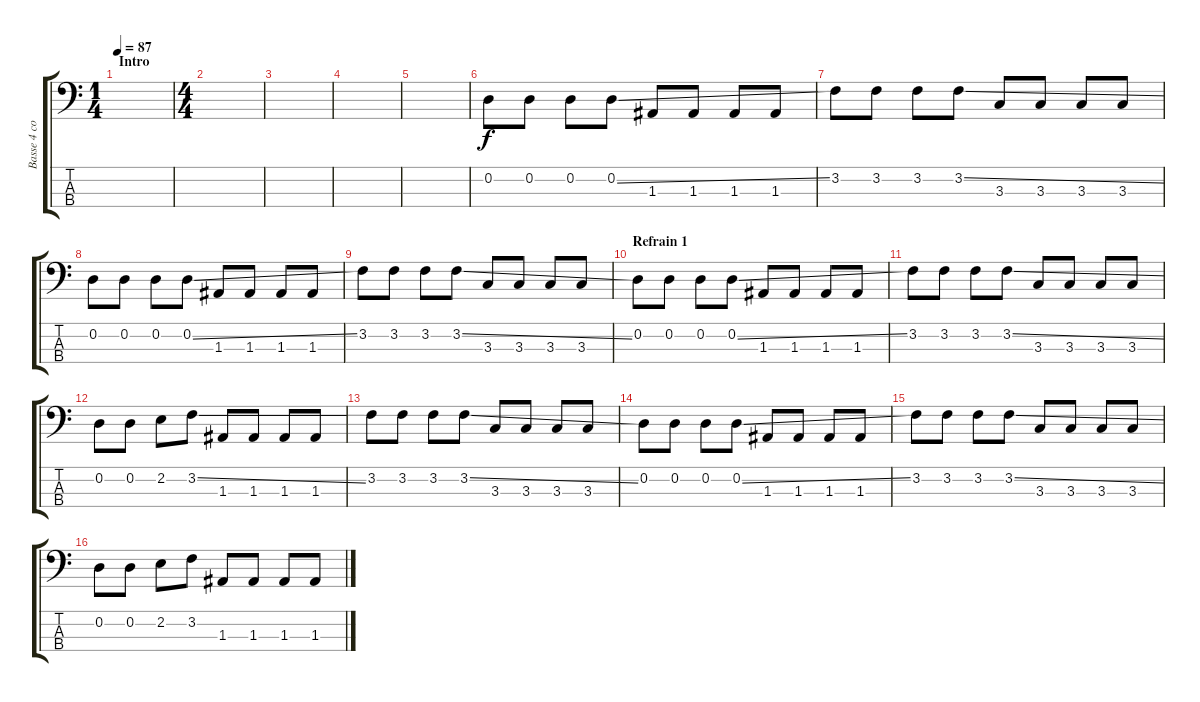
\track ("Basse 4 cordes EADG" "Basse 4 co") {instrument electricbassfinger}
\staff {score tabs}
\tuning (G2 D2 A1 E1) {hide}
\ts (1 4)
\section ("" "Intro")
\tempo 87
\clef f4
\ks c
|
\ts (4 4)
|
|
|
|
0.2.8 0.2.8 0.2.8 0.2{ss}.8 1.3.8 1.3.8 1.3.8 1.3.8 |
3.2.8 3.2.8 3.2.8 3.2{ss}.8 3.3.8 3.3.8 3.3.8 3.3.8 |
0.2.8 0.2.8 0.2.8 0.2{ss}.8 1.3.8 1.3.8 1.3.8 1.3.8 |
3.2.8 3.2.8 3.2.8 3.2{ss}.8 3.3.8 3.3.8 3.3.8 3.3.8 |
\section ("" "Refrain 1")
0.2.8 0.2.8 0.2.8 0.2{ss}.8 1.3.8 1.3.8 1.3.8 1.3.8 |
3.2.8 3.2.8 3.2.8 3.2{ss}.8 3.3.8 3.3.8 3.3.8 3.3.8 |
0.2.8 0.2.8 2.2.8 3.2{ss}.8 1.3.8 1.3.8 1.3.8 1.3.8 |
3.2.8 3.2.8 3.2.8 3.2{ss}.8 3.3.8 3.3.8 3.3.8 3.3.8 |
0.2.8 0.2.8 0.2.8 0.2{ss}.8 1.3.8 1.3.8 1.3.8 1.3.8 |
3.2.8 3.2.8 3.2.8 3.2{ss}.8 3.3.8 3.3.8 3.3.8 3.3.8 |
0.2.8 0.2.8 2.2.8 3.2{ss}.8 1.3.8 1.3.8 1.3.8 1.3.8
